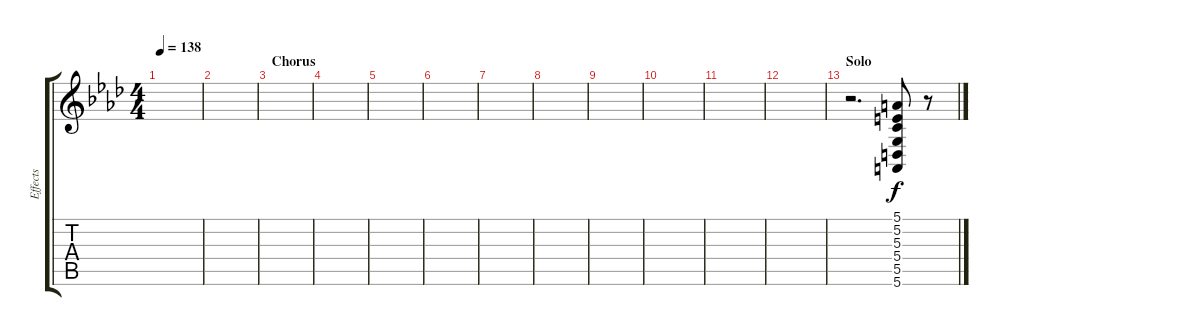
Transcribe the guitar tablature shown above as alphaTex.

\track ("Effects" "Effects") {instrument gunshot}
\staff {score tabs}
\tuning (E4 B3 G3 D3 A2 E2) {hide}
\ts (4 4)
\tempo 138
\clef g2
\ks ab
|
|
\section ("" "Chorus")
|
|
|
|
|
|
|
|
|
|
\section ("" "Solo")
r.2{d} (5.1 5.2 5.3 5.4 5.5 5.6).8 r.8
